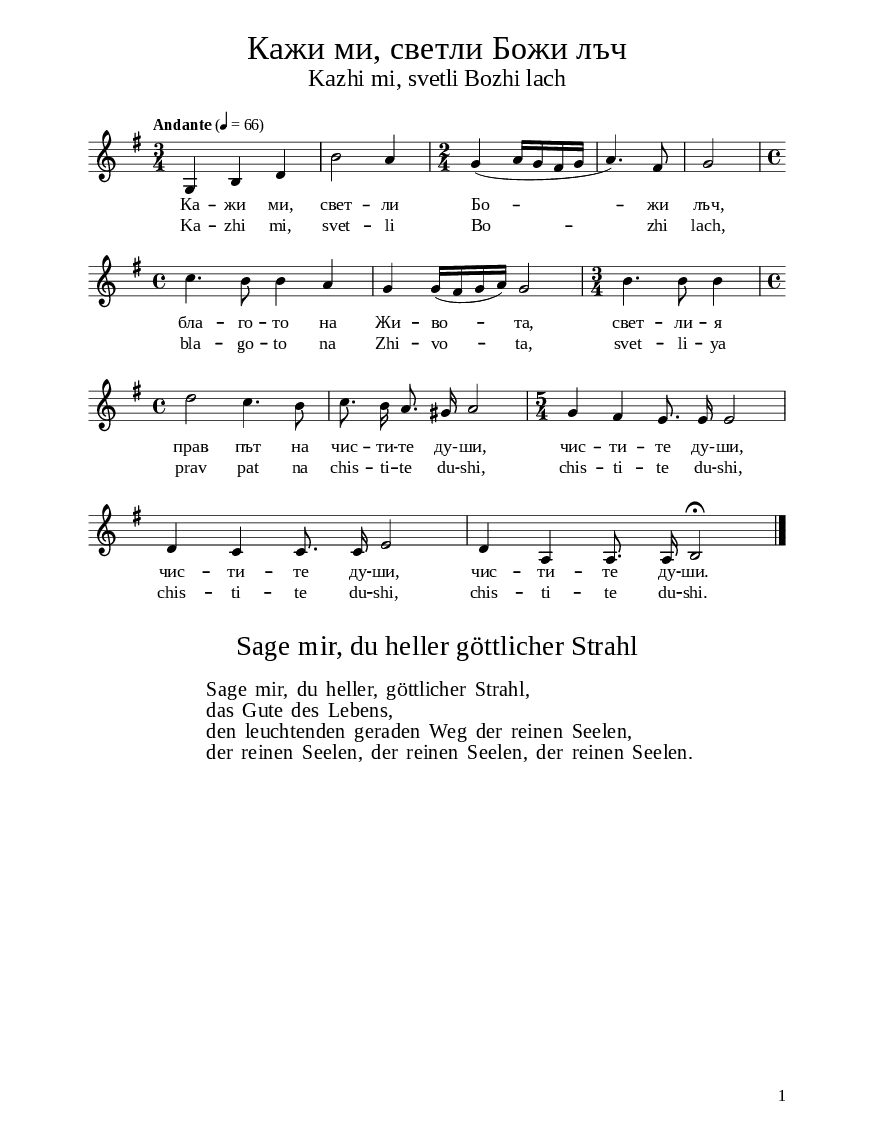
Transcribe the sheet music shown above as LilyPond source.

\version "2.24.1"

% include paper part and global functions
\include "include/globals.ily"

\bookpart {
  \label #'ref167_2
  \tocItem \markup "Кажи ми, светли Божи лъч – Kazhi mi, svetli Bozhi lach "
  \include "include/bookpart-paper.ily"
  \score {
    \include "include/score-layout.ily"

    \new Voice \absolute {
      \clef treble
      \key g \major
      \time 3/4
      \tempoFunc "Andante" 4 "66"
      \autoBeamOff
      g4  b4  d'4 | % 2
      b'2  a'4 | % 3
      \time 2/4  | % 3
      g'4 (  a'16 [  g'16  fis'16  g'16
      ] | % 4
      a'4. )  fis'8 | % 5
      g'2 \break | % 6
      \time 4/4  | % 6
      c''4.  b'8  b'4  a'4 | % 7
      g'4  g'16 ( [  fis'16  g'16  a'16
      ) ]  g'2 | % 8
      \time 3/4  | % 8
      b'4.  b'8  b'4 \break | % 9
      \time 4/4  | % 9
      d''2  c''4.  b'8 |
      c''8.  b'16  a'8.  gis'16
      a'2 | % 11
      \time 5/4  | % 11
      g'4  fis'4  e'8.  e'16  e'2
      \break | % 12
      d'4  c'4  c'8.  c'16  e'2 | % 13
      d'4  a4  a8.  a16  b2 ^\fermata
      \bar "|."
    }

    \addlyrics {
      Ка -- жи ми, свет -- ли Бо --
      жи лъч, бла -- го -- то
      на Жи -- во --   та, свет --
      ли -- я прав път на чис -- ти --
      те "ду-" -- ши, чис -- ти -- те "ду-" --
      ши, чис -- ти -- те ду -- ши, чис --
      ти -- те ду -- ши.}
      \addlyrics {
        Ka -- zhi mi, svet -- li Bo --
        zhi lach, bla -- go -- to
        na Zhi -- vo --   ta, svet --
        li -- ya prav pat na chis -- ti --
        te du -- shi, chis -- ti -- te du --
        shi, chis -- ti -- te du -- shi, chis --
        ti -- te du -- shi.}

        \header {
          title = \titleFunc "Кажи ми, светли Божи лъч" "Kazhi mi, svetli Bozhi lach"
        }

        \midi{}

      } % score

      % include foreign translation(s) of the song
      \version "2.22.1"

\markup \fill-line { \fontsize #deTitleFontSize "Sage mir, du heller göttlicher Strahl" }
\markup \null
\markup \null
\markup \fontsize #deCoupletFontSize {
  \hspace #10
  \override #`(baseline-skip . ,deCoupletBaselineSkip)
  \column {
    \line { " " Sage mir, du heller, göttlicher Strahl, }
    \line { " " das Gute des Lebens, }
    \line { " " den leuchtenden geraden Weg der reinen Seelen,}
    \line { " " der reinen Seelen,  der reinen Seelen,  der reinen Seelen.}
  }
}


    } % bookpart

    % Più mosso
    %
